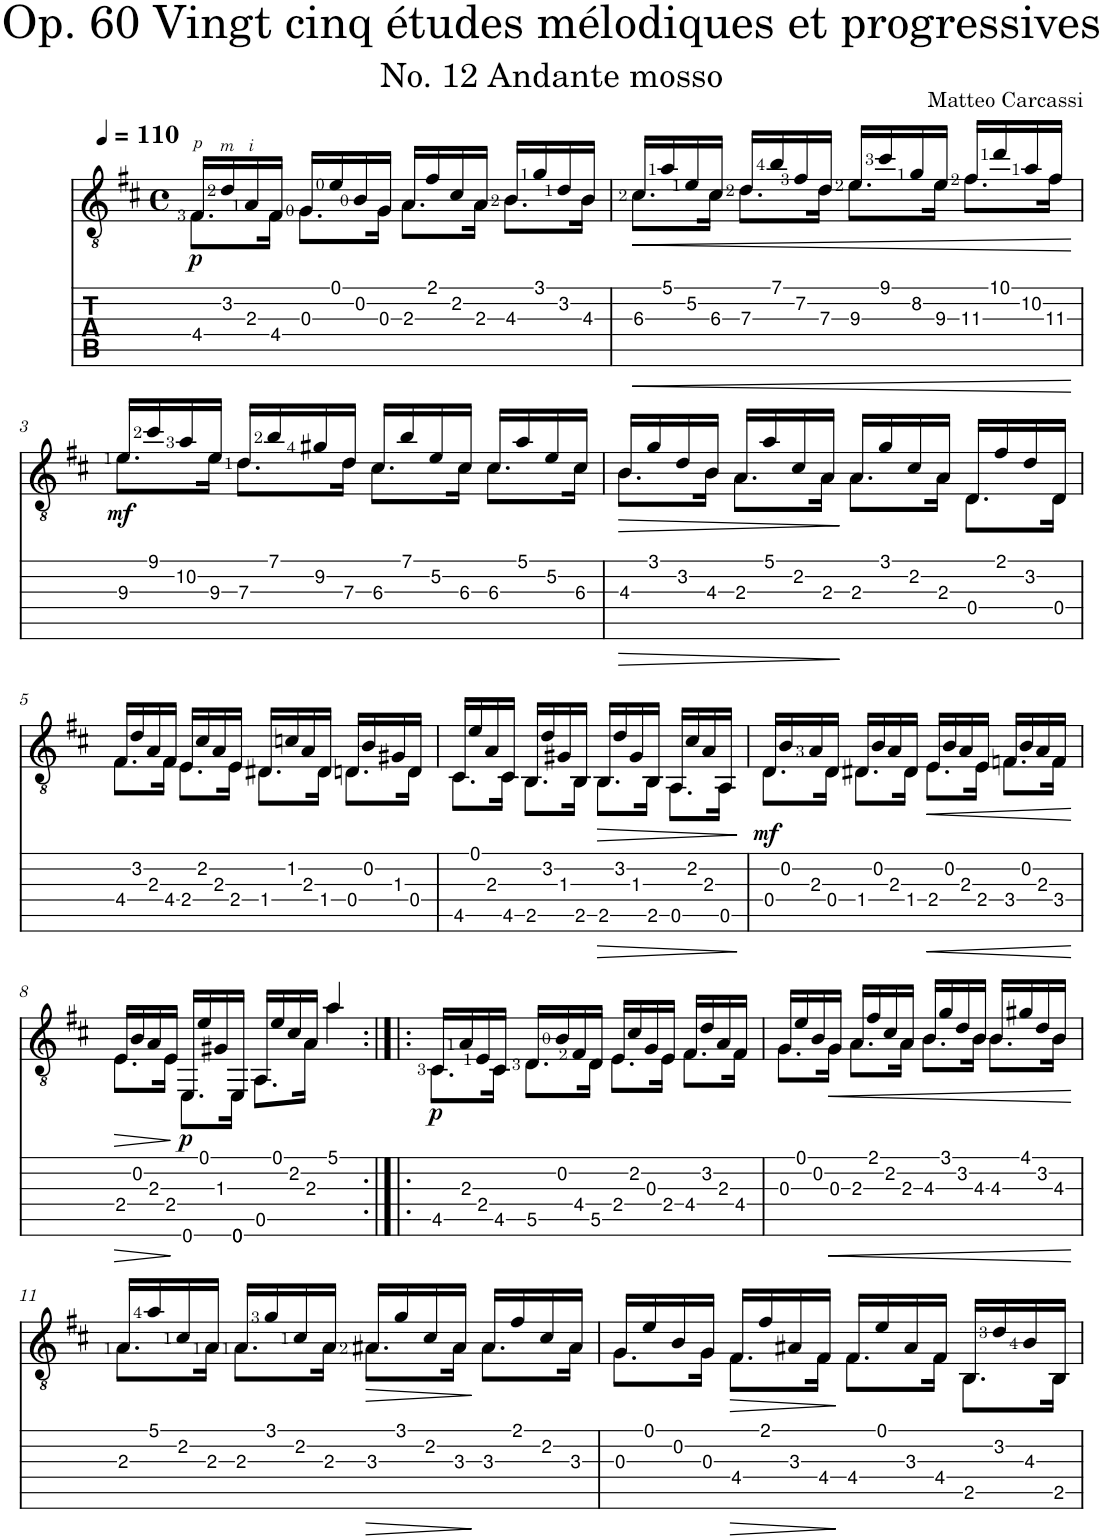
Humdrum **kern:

**kern	**kern	**dynam
*part1	*part1	*part1
*staff2	*staff1	*staff1/2
*I"Classical Guitar	*	*
*I'Guit.	*	*
*stria6	*	*
*	*clefGv2	*
*k[f#c#]	*k[f#c#]	*
*D:	*D:	*
*M4/4	*M4/4	*
*met(c)	*met(c)	*
*MM110	*MM110	*
=1	=1	=1
*^	*^	*
!	!	!	!	!LO:DY:b
16F#LL	8.F#L	16F#/LL	8.F#\L	p
16dJ	.	16d/	.	.
16AL	.	16A/	.	.
16F#JJ	16F#Jk	16F#/JJ	16F#\Jk	.
16GLL	8.GL	16G/LL	8.G\L	.
16eJ	.	16e/	.	.
16BL	.	16B/	.	.
16GJJ	16GJk	16G/JJ	16G\Jk	.
16ALL	8.AL	16A/LL	8.A\L	.
16f#J	.	16f#/	.	.
16c#L	.	16c#/	.	.
16AJJ	16AJk	16A/JJ	16A\Jk	.
16BLL	8.BL	16B/LL	8.B\L	.
16gJ	.	16g/	.	.
16dL	.	16d/	.	.
16BJJ	16BJk	16B/JJ	16B\Jk	.
=2	=2	=2	=2	=2
!	!	!	!	!LO:HP:b
16c#LL	8.c#L	16c#/LL	8.c#\L	<
16aJ	.	16a/	.	.
16eL	.	16e/	.	.
16c#JJ	16c#Jk	16c#/JJ	16c#\Jk	.
16dLL	8.dL	16d/LL	8.d\L	.
16bJ	.	16b/	.	.
16f#L	.	16f#/	.	.
16dJJ	16dJk	16d/JJ	16d\Jk	.
16eLL	8.eL	16e/LL	8.e\L	.
16cc#J	.	16cc#/	.	.
16gL	.	16g/	.	.
16eJJ	16eJk	16e/JJ	16e\Jk	.
16f#LL	8.f#L	16f#/LL	8.f#\L	.
16ddJ	.	16dd/	.	.
16aL	.	16a/	.	.
16f#JJ	16f#Jk	16f#/JJ	16f#\Jk	.
*v	*v	*	*	*
*	*v	*v	*
.	.	[
!!LO:LB:g=z
=3	=3	=3
*^	*^	*
!	!	!	!	!LO:DY:b
16eLL	8.eL	16e/LL	8.e\L	mf
16cc#J	.	16cc#/	.	.
16aL	.	16a/	.	.
16eJJ	16eJk	16e/JJ	16e\Jk	.
16dLL	8.dL	16d/LL	8.d\L	.
16bJ	.	16b/	.	.
16g#XL	.	16g#X/	.	.
16dJJ	16dJk	16d/JJ	16d\Jk	.
16c#LL	8.c#L	16c#/LL	8.c#\L	.
16bJ	.	16b/	.	.
16eL	.	16e/	.	.
16c#JJ	16c#Jk	16c#/JJ	16c#\Jk	.
16c#LL	8.c#L	16c#/LL	8.c#\L	.
16aJ	.	16a/	.	.
16eL	.	16e/	.	.
16c#JJ	16c#Jk	16c#/JJ	16c#\Jk	.
=4	=4	=4	=4	=4
!	!	!	!	!LO:HP:b
16BLL	8.BL	16B/LL	8.B\L	>
16gJ	.	16g/	.	.
16dL	.	16d/	.	.
16BJJ	16BJk	16B/JJ	16B\Jk	.
16ALL	8.AL	16A/LL	8.A\L	.
16aJ	.	16a/	.	.
16c#L	.	16c#/	.	.
16AJJ	16AJk	16A/JJ	16A\Jk	.
16ALL	8.AL	16A/LL	8.A\L	]
16gJ	.	16g/	.	.
16c#L	.	16c#/	.	.
16AJJ	16AJk	16A/JJ	16A\Jk	.
16DLL	8.DL	16D/LL	8.D\L	.
16f#J	.	16f#/	.	.
16dL	.	16d/	.	.
16DJJ	16DJk	16D/JJ	16D\Jk	.
!!LO:LB:g=z	!!
=5	=5	=5	=5	=5
16F#LL	8.F#L	16F#/LL	8.F#\L	.
16dJ	.	16d/	.	.
16AL	.	16A/	.	.
16F#JJ	16F#Jk	16F#/JJ	16F#\Jk	.
16ELL	8.EL	16E/LL	8.E\L	.
16c#J	.	16c#/	.	.
16AL	.	16A/	.	.
16EJJ	16EJk	16E/JJ	16E\Jk	.
16D#XLL	8.D#L	16D#X/LL	8.D#\L	.
16cnJ	.	16cn/	.	.
16AL	.	16A/	.	.
16D#JJ	16D#Jk	16D#/JJ	16D#\Jk	.
16DnLL	8.DL	16Dn/LL	8.D\L	.
16BJ	.	16B/	.	.
16G#XL	.	16G#X/	.	.
16DJJ	16DJk	16D/JJ	16D\Jk	.
=6	=6	=6	=6	=6
16C#LL	8.C#L	16C#/LL	8.C#\L	.
16eJ	.	16e/	.	.
16AL	.	16A/	.	.
16C#JJ	16C#Jk	16C#/JJ	16C#\Jk	.
16BBLL	8.BBL	16BB/LL	8.BB\L	.
16dJ	.	16d/	.	.
16G#XL	.	16G#X/	.	.
16BBJJ	16BBJk	16BB/JJ	16BB\Jk	.
!	!	!	!	!LO:HP:b
16BBLL	8.BBL	16BB/LL	8.BB\L	>
16dJ	.	16d/	.	.
16G#L	.	16G#/	.	.
16BBJJ	16BBJk	16BB/JJ	16BB\Jk	.
16AALL	8.AAL	16AA/LL	8.AA\L	.
16c#J	.	16c#/	.	.
16AL	.	16A/	.	.
16AAJJ	16AAJk	16AA/JJ	16AA\Jk	.
*v	*v	*	*	*
*	*v	*v	*
.	.	]
=7	=7	=7
*^	*^	*
!	!	!	!	!LO:DY:b
16DLL	8.DL	16D/LL	8.D\L	mf
16BJ	.	16B/	.	.
16A>L	.	16A/	.	.
16DJJ	16DJk	16D/JJ	16D\Jk	.
16D#XLL	8.D#L	16D#X/LL	8.D#\L	.
16BJ	.	16B/	.	.
16AL	.	16A/	.	.
16D#JJ	16D#Jk	16D#/JJ	16D#\Jk	.
!	!	!	!	!LO:HP:b
16ELL	8.EL	16E/LL	8.E\L	<
16BJ	.	16B/	.	.
16AL	.	16A/	.	.
16EJJ	16EJk	16E/JJ	16E\Jk	.
16FnLL	8.FL	16Fn/LL	8.F\L	.
16BJ	.	16B/	.	.
16AL	.	16A/	.	.
16FJJ	16FJk	16F/JJ	16F\Jk	.
*v	*v	*	*	*
*	*v	*v	*
.	.	[
!!LO:LB:g=z
=8	=8	=8
*^	*	*
!	!	!	!LO:HP:b
*	*	*^	*
16ELL	8.EL	16E/LL	8.E\L	>
16BJ	.	16B/	.	.
16AL	.	16A/	.	.
16EJJ	16EJk	16E/JJ	16E\Jk	.
!	!	!	!	!LO:DY:n=1:b
16EELL	8.EEL	16EE/LL	8.EE\L	] p
16eJ	.	16e/	.	.
16G#XL	.	16G#X/	.	.
16EEJJ	16EEJk	16EE/JJ	16EE\Jk	.
16AALL	8.AAL	16AA/LL	8.AA\L	.
16eJ	.	16e/	.	.
16c#L	.	16c#/	.	.
16AJJ	16AJk	16A/JJ	16A\Jk	.
4a	4a	4a/	4a\	.
=9:|!|:	=9:|!|:	=9:|!|:	=9:|!|:	=9:|!|:
!	!	!	!	!LO:DY:b
16C#LL	8.C#L	16C#/LL	8.C#\L	p
16AJ	.	16A/	.	.
16EL	.	16E/	.	.
16C#JJ	16C#Jk	16C#/JJ	16C#\Jk	.
16DLL	8.DL	16D/LL	8.D\L	.
16BJ	.	16B/	.	.
16F#L	.	16F#/	.	.
16DJJ	16DJk	16D/JJ	16D\Jk	.
16ELL	8.EL	16E/LL	8.E\L	.
16c#J	.	16c#/	.	.
16GL	.	16G/	.	.
16EJJ	16EJk	16E/JJ	16E\Jk	.
16F#LL	8.F#L	16F#/LL	8.F#\L	.
16dJ	.	16d/	.	.
16AL	.	16A/	.	.
16F#JJ	16F#Jk	16F#/JJ	16F#\Jk	.
=10	=10	=10	=10	=10
16GLL	8.GL	16G/LL	8.G\L	.
16eJ	.	16e/	.	.
16BL	.	16B/	.	.
!	!	!	!	!LO:HP:b
16GJJ	16GJk	16G/JJ	16G\Jk	<
16ALL	8.AL	16A/LL	8.A\L	.
16f#J	.	16f#/	.	.
16c#L	.	16c#/	.	.
16AJJ	16AJk	16A/JJ	16A\Jk	.
16BLL	8.BL	16B/LL	8.B\L	.
16gJ	.	16g/	.	.
16dL	.	16d/	.	.
16BJJ	16BJk	16B/JJ	16B\Jk	.
16BLL	8.BL	16B/LL	8.B\L	.
16g#XJ	.	16g#X/	.	.
16dL	.	16d/	.	.
16BJJ	16BJk	16B/JJ	16B\Jk	.
*v	*v	*	*	*
*	*v	*v	*
.	.	[
!!LO:LB:g=z
=11	=11	=11
*^	*^	*
16ALL	8.AL	16A/LL	8.A\L	.
16aJ	.	16a/	.	.
16c#L	.	16c#/	.	.
16AJJ	16AJk	16A/JJ	16A\Jk	.
16A>LL	8.AL	16A/LL	8.A\L	.
16g>J	.	16g/	.	.
16c#>L	.	16c#/	.	.
16AJJ	16AJk	16A/JJ	16A\Jk	.
!	!	!	!	!LO:HP:b
16A#X>LL	8.A#L	16A#X/LL	8.A#\L	>
16gJ	.	16g/	.	.
16c#L	.	16c#/	.	.
16A#JJ	16A#Jk	16A#/JJ	16A#\Jk	.
16A#LL	8.A#L	16A#/LL	8.A#\L	]
16f#J	.	16f#/	.	.
16c#L	.	16c#/	.	.
16A#JJ	16A#Jk	16A#/JJ	16A#\Jk	.
=12	=12	=12	=12	=12
16GLL	8.GL	16G/LL	8.G\L	.
16eJ	.	16e/	.	.
16BL	.	16B/	.	.
16GJJ	16GJk	16G/JJ	16G\Jk	.
!	!	!	!	!LO:HP:b
16F#LL	8.F#L	16F#/LL	8.F#\L	>
16f#J	.	16f#/	.	.
16A#XL	.	16A#X/	.	.
16F#JJ	16F#Jk	16F#/JJ	16F#\Jk	.
16F#LL	8.F#L	16F#/LL	8.F#\L	]
16eJ	.	16e/	.	.
16A#L	.	16A#/	.	.
16F#JJ	16F#Jk	16F#/JJ	16F#\Jk	.
16BBLL	8.BBL	16BB/LL	8.BB\L	.
16dJ	.	16d/	.	.
16BL	.	16B/	.	.
16BBJJ	16BBJk	16BB/JJ	16BB\Jk	.
*v	*v	*	*	*
*	*v	*v	*
=	=	=
*-	*-	*-
